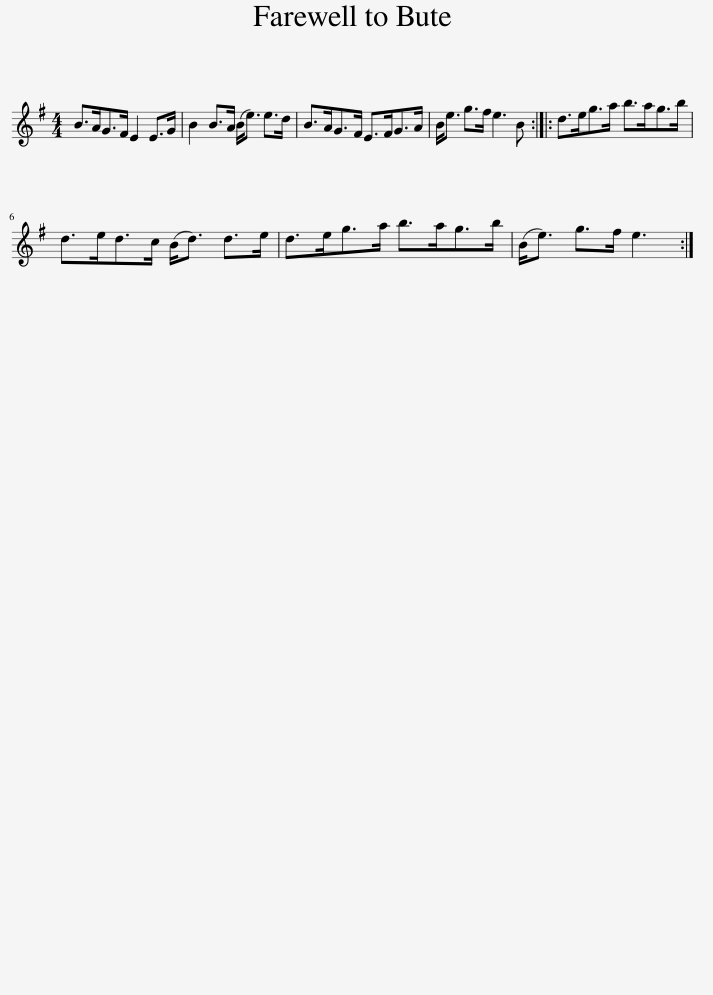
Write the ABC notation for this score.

X:1
L:1/8
M:4/4
I:linebreak $
K:Emin
V:1 treble
V:1
 B>AG>F E2 E>G | B2 B>A (B<e) e>d | B>AG>F E>FG>A | B<e g>f e3 B :: d>eg>a b>ag>b |$ %5
 d>ed>c (B<d) d>e | d>eg>a b>ag>b | (B<e) g>f e3 :| %8
